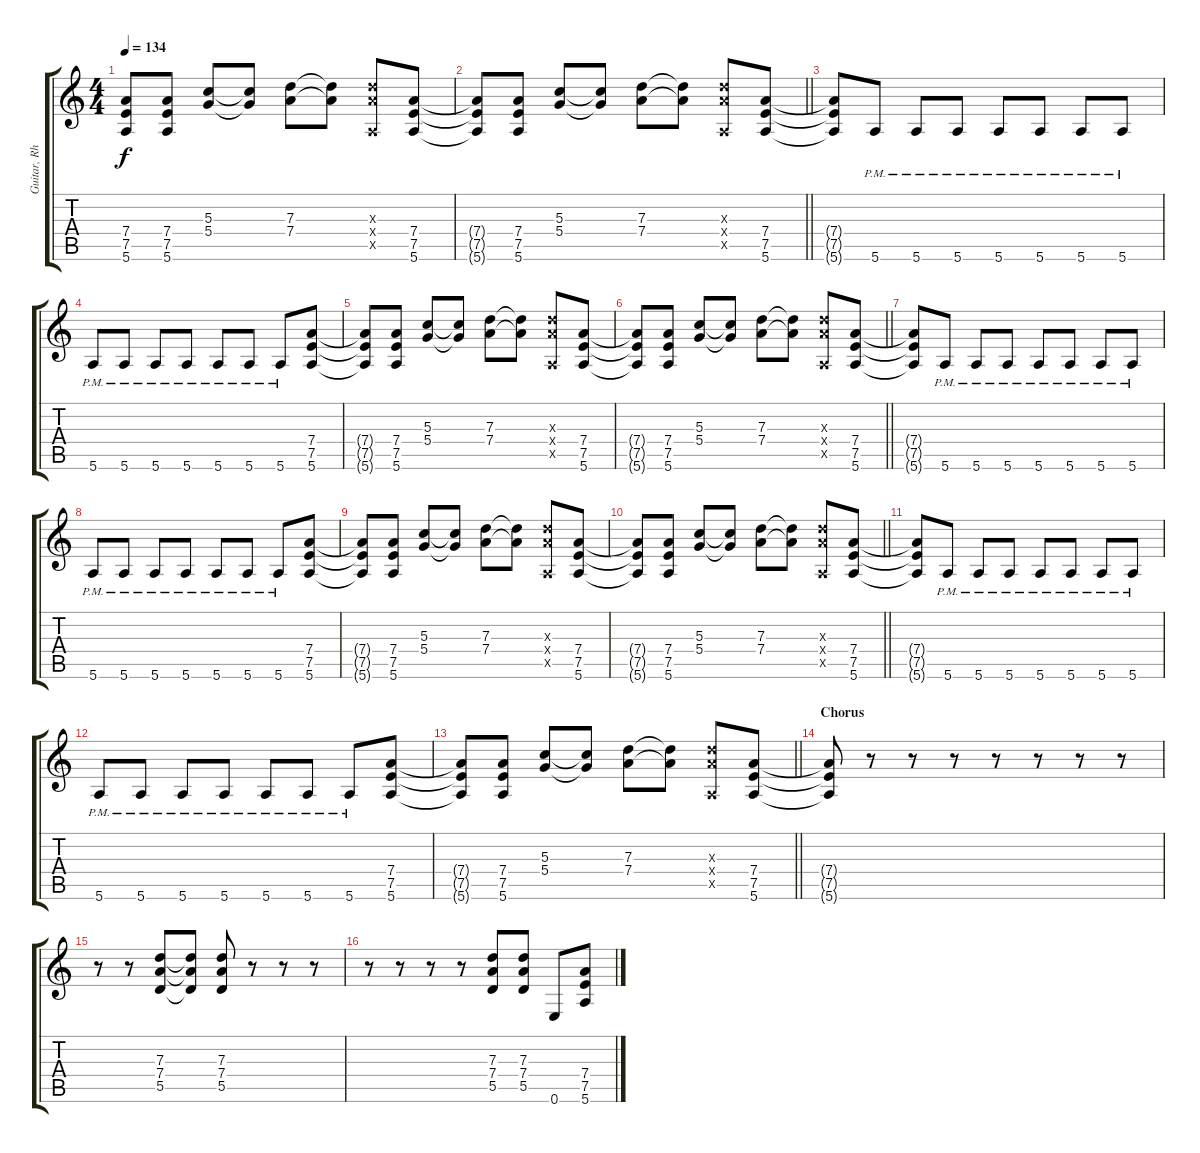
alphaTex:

\track ("Guitar, Rhythm" "Guitar, Rh") {instrument overdrivenguitar}
\staff {score tabs}
\tuning (E4 B3 G3 D3 A2 E2) {hide}
\ts (4 4)
\tempo 134
\clef g2
\ks c
(7.4{t} 7.5{t} 5.6{t}).8{dy f} (7.4 7.5 5.6).8 (5.3 5.4).8 (5.3{t} 5.4{t}).8 (7.3 7.4).8 (7.3{t} 7.4{t}).8 (7.3{x} 7.4{x} 0.5{x}).8 (7.4 7.5 5.6).8 |
\barLineRight lightlight
(7.4{t} 7.5{t} 5.6{t}).8 (7.4 7.5 5.6).8 (5.3 5.4).8 (5.3{t} 5.4{t}).8 (7.3 7.4).8 (7.3{t} 7.4{t}).8 (7.3{x} 7.4{x} 0.5{x}).8 (7.4 7.5 5.6).8 |
(7.4{t} 7.5{t} 5.6{t}).8 5.6{pm}.8 5.6{pm}.8 5.6{pm}.8 5.6{pm}.8 5.6{pm}.8 5.6{pm}.8 5.6{pm}.8 |
5.6{pm}.8 5.6{pm}.8 5.6{pm}.8 5.6{pm}.8 5.6{pm}.8 5.6{pm}.8 5.6{pm}.8 (7.4 7.5 5.6).8 |
(7.4{t} 7.5{t} 5.6{t}).8 (7.4 7.5 5.6).8 (5.3 5.4).8 (5.3{t} 5.4{t}).8 (7.3 7.4).8 (7.3{t} 7.4{t}).8 (7.3{x} 7.4{x} 0.5{x}).8 (7.4 7.5 5.6).8 |
\barLineRight lightlight
(7.4{t} 7.5{t} 5.6{t}).8 (7.4 7.5 5.6).8 (5.3 5.4).8 (5.3{t} 5.4{t}).8 (7.3 7.4).8 (7.3{t} 7.4{t}).8 (7.3{x} 7.4{x} 0.5{x}).8 (7.4 7.5 5.6).8 |
(7.4{t} 7.5{t} 5.6{t}).8 5.6{pm}.8 5.6{pm}.8 5.6{pm}.8 5.6{pm}.8 5.6{pm}.8 5.6{pm}.8 5.6{pm}.8 |
5.6{pm}.8 5.6{pm}.8 5.6{pm}.8 5.6{pm}.8 5.6{pm}.8 5.6{pm}.8 5.6{pm}.8 (7.4 7.5 5.6).8 |
(7.4{t} 7.5{t} 5.6{t}).8 (7.4 7.5 5.6).8 (5.3 5.4).8 (5.3{t} 5.4{t}).8 (7.3 7.4).8 (7.3{t} 7.4{t}).8 (7.3{x} 7.4{x} 0.5{x}).8 (7.4 7.5 5.6).8 |
\barLineRight lightlight
(7.4{t} 7.5{t} 5.6{t}).8 (7.4 7.5 5.6).8 (5.3 5.4).8 (5.3{t} 5.4{t}).8 (7.3 7.4).8 (7.3{t} 7.4{t}).8 (7.3{x} 7.4{x} 0.5{x}).8 (7.4 7.5 5.6).8 |
(7.4{t} 7.5{t} 5.6{t}).8 5.6{pm}.8 5.6{pm}.8 5.6{pm}.8 5.6{pm}.8 5.6{pm}.8 5.6{pm}.8 5.6{pm}.8 |
5.6{pm}.8 5.6{pm}.8 5.6{pm}.8 5.6{pm}.8 5.6{pm}.8 5.6{pm}.8 5.6{pm}.8 (7.4 7.5 5.6).8 |
\barLineRight lightlight
(7.4{t} 7.5{t} 5.6{t}).8 (7.4 7.5 5.6).8 (5.3 5.4).8 (5.3{t} 5.4{t}).8 (7.3 7.4).8 (7.3{t} 7.4{t}).8 (7.3{x} 7.4{x} 0.5{x}).8 (7.4 7.5 5.6).8 |
\section ("" "Chorus")
(7.4{t} 7.5{t} 5.6{t}).8 r.8 r.8 r.8 r.8 r.8 r.8 r.8 |
r.8 r.8 (7.3 7.4 5.5).8 (7.3{t} 7.4{t} 5.5{t}).8 (7.3 7.4 5.5).8 r.8 r.8 r.8 |
r.8 r.8 r.8 r.8 (7.3 7.4 5.5).8 (7.3 7.4 5.5).8 0.6.8 (7.4 7.5 5.6).8
